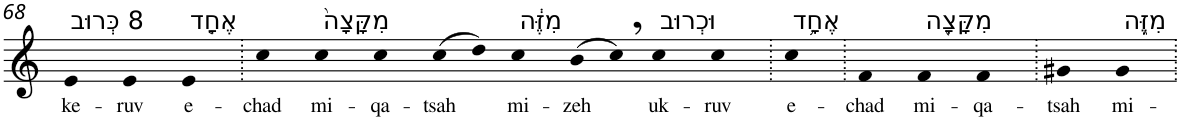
**kern	**text
*part1	*part1
*staff1	*staff1
*I"Piano	*
*I'Pno	*
!!LO:PB:g=z
*clefG2	*
*k[]	*
=68	=68
!LO:TX:a:t=8 כְּרוּב	!
!	!LO:LY:b
4e	ke-
!	!LO:LY:b
4e	-ruv
!LO:TX:a:t=אֶחָ֤ד	!
!	!LO:LY:b
4e	e-
=69.	=69.
!	!LO:LY:b
4cc	-chad
!LO:TX:a:t=מִקָּצָה֙	!
!	!LO:LY:b
4cc	mi-
!	!LO:LY:b
4cc	-qa-
!	!LO:LY:b
(8cc	-tsah
8dd)	.
!LO:TX:a:t=מִזֶּ֔ה	!
!	!LO:LY:b
4cc	mi-
!	!LO:LY:b
(8b	-zeh
8cc,)	.
!LO:TX:a:t=וּכְרוּב	!
!	!LO:LY:b
4cc	uk-
!	!LO:LY:b
4cc	-ruv
=70.	=70.
!LO:TX:a:t=אֶחָ֥ד	!
!	!LO:LY:b
4cc	e-
=71.	=71.
!	!LO:LY:b
4f	-chad
!LO:TX:a:t=מִקָּצָ֖ה	!
!	!LO:LY:b
4f	mi-
!	!LO:LY:b
4f	-qa-
=72.	=72.
!	!LO:LY:b
4g#X	-tsah
!LO:TX:a:t=מִזֶּ֑ה	!
!	!LO:LY:b
4g#	mi-
=.	=.
*-	*-
